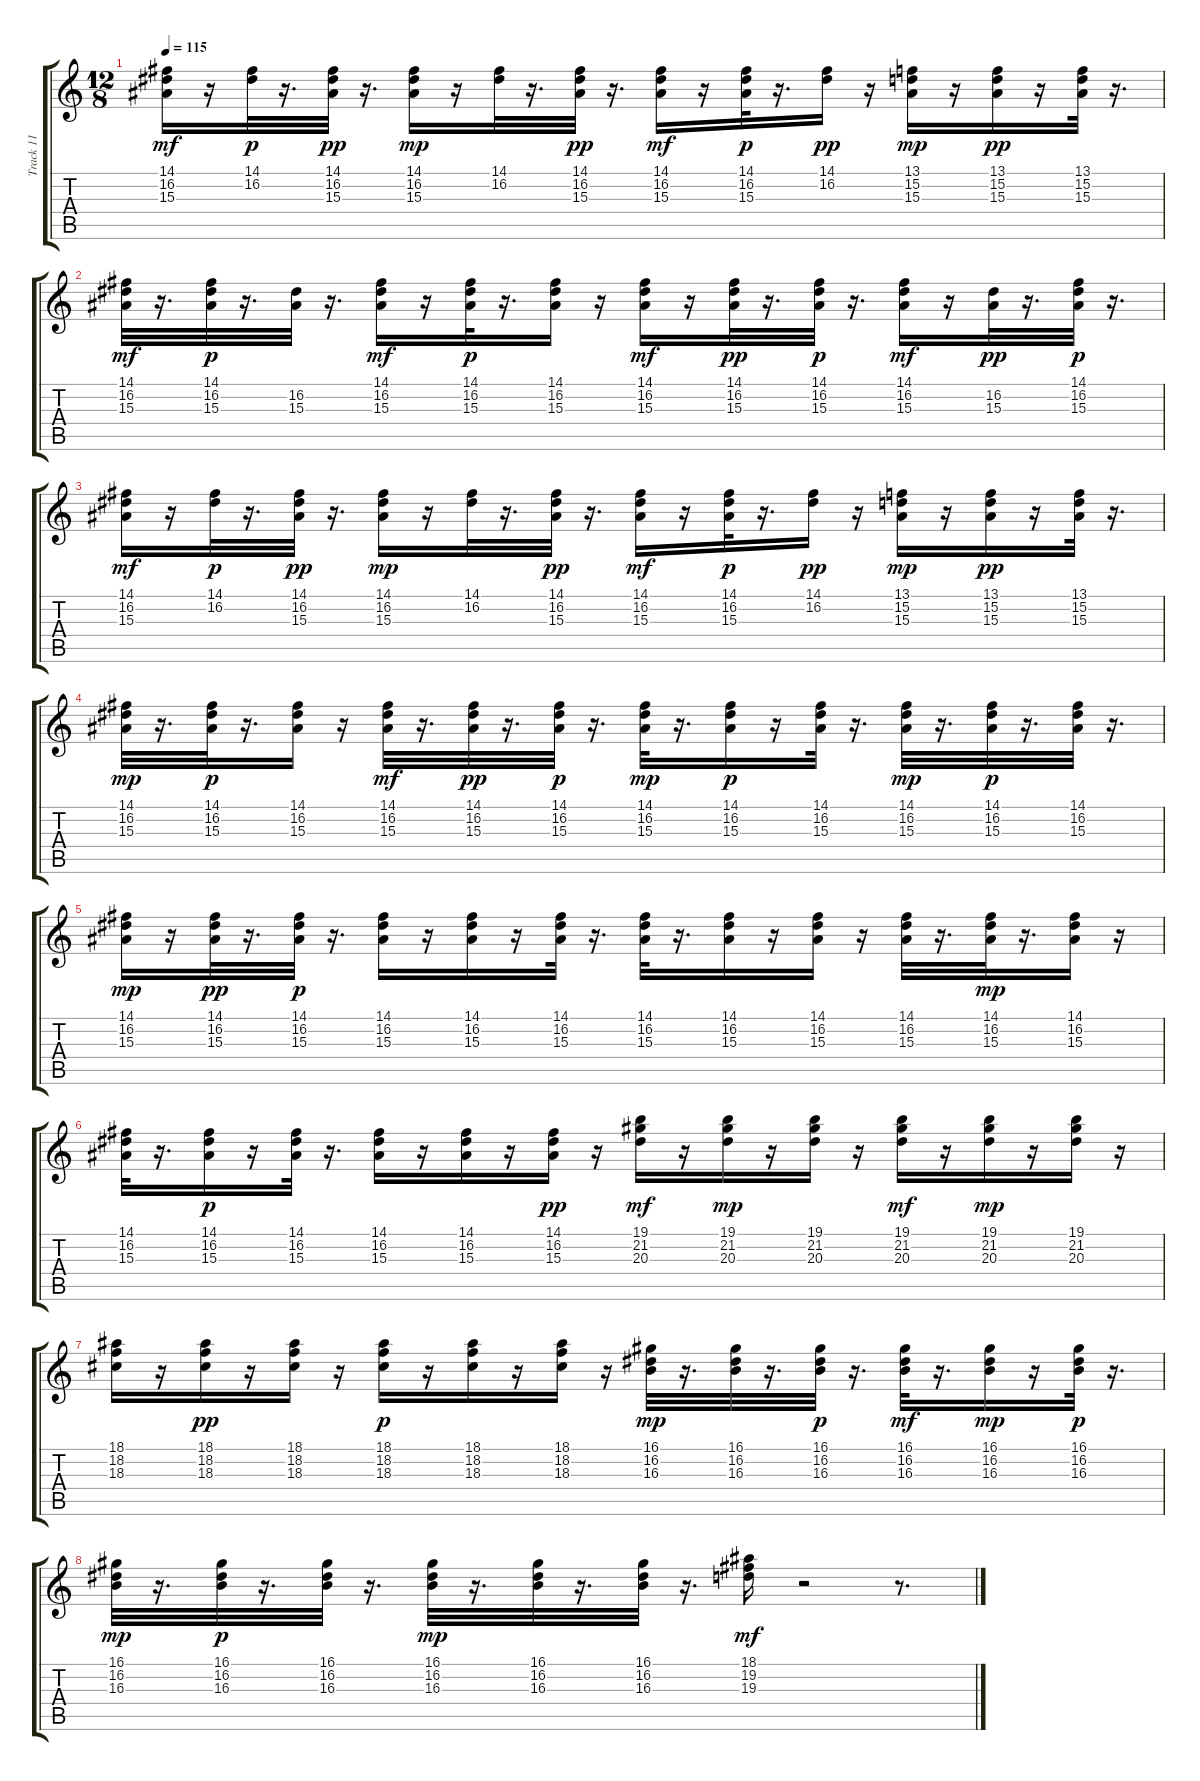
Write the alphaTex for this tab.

\track ("Track 11" "Track 11") {instrument acousticgrandpiano}
\staff {score tabs}
\tuning (E4 B3 G3 D3 A2 E2) {hide}
\ts (12 8)
\tempo 115
\clef g2
\ks c
(14.1 16.2 15.3).16{dy mf} r.16 (14.1 16.2).32{dy p} r.16{d} (14.1 16.2 15.3).32{dy pp} r.16{d} (14.1 16.2 15.3).16{dy mp} r.16 (14.1 16.2).32 r.16{d} (14.1 16.2 15.3).32{dy pp} r.16{d} (14.1 16.2 15.3).16{dy mf} r.16 (14.1 16.2 15.3).32{dy p} r.16{d} (14.1 16.2).16{dy pp} r.16 (13.1 15.2 15.3).16{dy mp} r.16 (13.1 15.2 15.3).16{dy pp} r.16 (13.1 15.2 15.3).32 r.16{d} |
(14.1 16.2 15.3).32{dy mf} r.16{d} (14.1 16.2 15.3).32{dy p} r.16{d} (16.2 15.3).32 r.16{d} (14.1 16.2 15.3).16{dy mf} r.16 (14.1 16.2 15.3).32{dy p} r.16{d} (14.1 16.2 15.3).16 r.16 (14.1 16.2 15.3).16{dy mf} r.16 (14.1 16.2 15.3).32{dy pp} r.16{d} (14.1 16.2 15.3).32{dy p} r.16{d} (14.1 16.2 15.3).16{dy mf} r.16 (16.2 15.3).32{dy pp} r.16{d} (14.1 16.2 15.3).32{dy p} r.16{d} |
(14.1 16.2 15.3).16{dy mf} r.16 (14.1 16.2).32{dy p} r.16{d} (14.1 16.2 15.3).32{dy pp} r.16{d} (14.1 16.2 15.3).16{dy mp} r.16 (14.1 16.2).32 r.16{d} (14.1 16.2 15.3).32{dy pp} r.16{d} (14.1 16.2 15.3).16{dy mf} r.16 (14.1 16.2 15.3).32{dy p} r.16{d} (14.1 16.2).16{dy pp} r.16 (13.1 15.2 15.3).16{dy mp} r.16 (13.1 15.2 15.3).16{dy pp} r.16 (13.1 15.2 15.3).32 r.16{d} |
(14.1 16.2 15.3).32{dy mp} r.16{d} (14.1 16.2 15.3).32{dy p} r.16{d} (14.1 16.2 15.3).16 r.16 (14.1 16.2 15.3).32{dy mf} r.16{d} (14.1 16.2 15.3).32{dy pp} r.16{d} (14.1 16.2 15.3).32{dy p} r.16{d} (14.1 16.2 15.3).32{dy mp} r.16{d} (14.1 16.2 15.3).16{dy p} r.16 (14.1 16.2 15.3).32 r.16{d} (14.1 16.2 15.3).32{dy mp} r.16{d} (14.1 16.2 15.3).32{dy p} r.16{d} (14.1 16.2 15.3).32 r.16{d} |
(14.1 16.2 15.3).16{dy mp} r.16 (14.1 16.2 15.3).32{dy pp} r.16{d} (14.1 16.2 15.3).32{dy p} r.16{d} (14.1 16.2 15.3).16 r.16 (14.1 16.2 15.3).16 r.16 (14.1 16.2 15.3).32 r.16{d} (14.1 16.2 15.3).32 r.16{d} (14.1 16.2 15.3).16 r.16 (14.1 16.2 15.3).16 r.16 (14.1 16.2 15.3).32 r.16{d} (14.1 16.2 15.3).32{dy mp} r.16{d} (14.1 16.2 15.3).16 r.16 |
(14.1 16.2 15.3).32 r.16{d} (14.1 16.2 15.3).16{dy p} r.16 (14.1 16.2 15.3).32 r.16{d} (14.1 16.2 15.3).16 r.16 (14.1 16.2 15.3).16 r.16 (14.1 16.2 15.3).16{dy pp} r.16 (19.1 21.2 20.3).16{dy mf} r.16 (19.1 21.2 20.3).16{dy mp} r.16 (19.1 21.2 20.3).16 r.16 (19.1 21.2 20.3).16{dy mf} r.16 (19.1 21.2 20.3).16{dy mp} r.16 (19.1 21.2 20.3).16 r.16 |
(18.1 18.2 18.3).16 r.16 (18.1 18.2 18.3).16{dy pp} r.16 (18.1 18.2 18.3).16 r.16 (18.1 18.2 18.3).16{dy p} r.16 (18.1 18.2 18.3).16 r.16 (18.1 18.2 18.3).16 r.16 (16.1 16.2 16.3).32{dy mp} r.16{d} (16.1 16.2 16.3).32 r.16{d} (16.1 16.2 16.3).32{dy p} r.16{d} (16.1 16.2 16.3).32{dy mf} r.16{d} (16.1 16.2 16.3).16{dy mp} r.16 (16.1 16.2 16.3).32{dy p} r.16{d} |
(16.1 16.2 16.3).32{dy mp} r.16{d} (16.1 16.2 16.3).32{dy p} r.16{d} (16.1 16.2 16.3).32 r.16{d} (16.1 16.2 16.3).32{dy mp} r.16{d} (16.1 16.2 16.3).32 r.16{d} (16.1 16.2 16.3).32 r.16{d} (18.1 19.2 19.3).16{dy mf} r.2 r.8{d}
